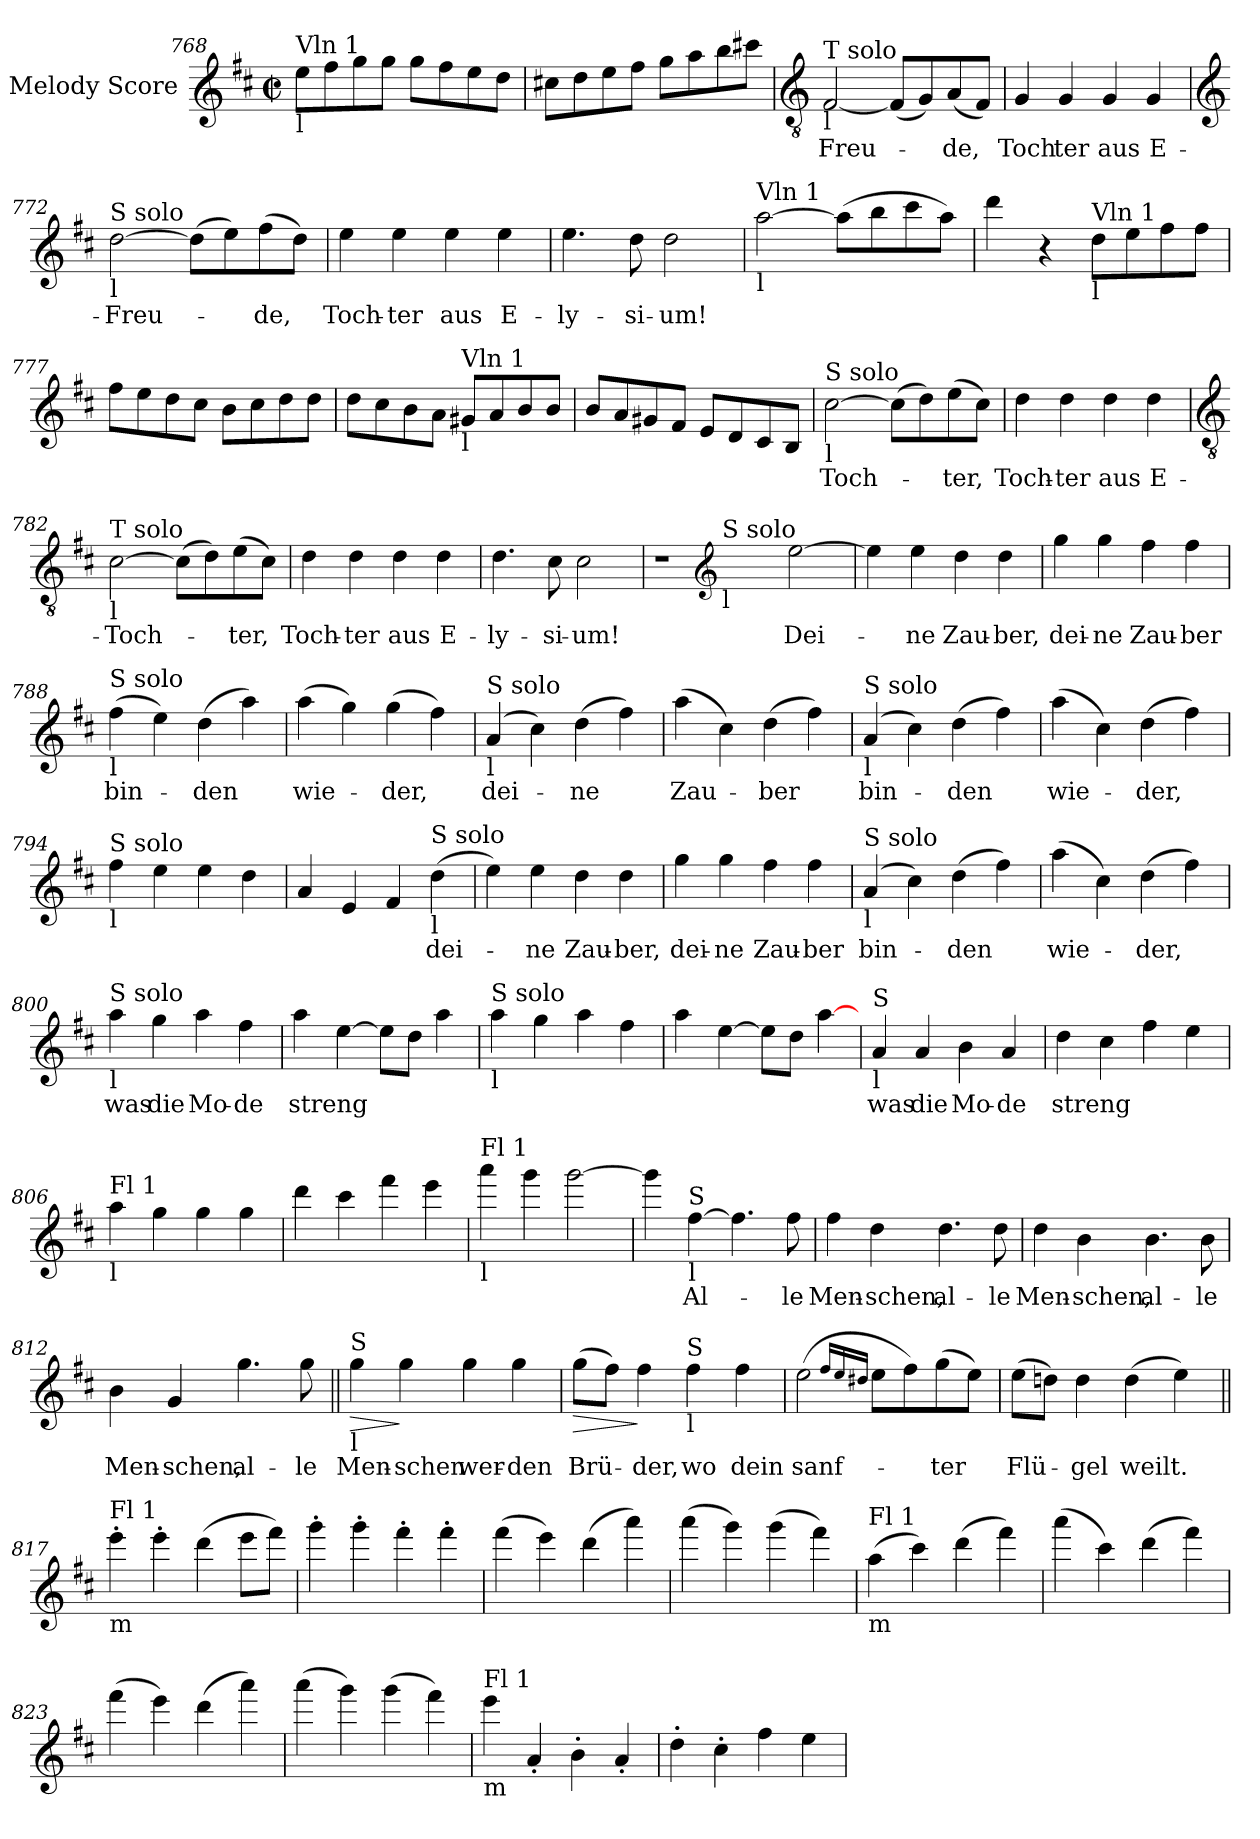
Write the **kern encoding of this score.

**kern	**text	**dynam
*part1	*part1	*part1
*staff1	*staff1	*staff1
*I"Melody Score	*	*
*clefG2	*	*
*k[f#c#]	*	*
*M2/2	*	*
*met(c|)	*	*
=768	=768	=768
!LO:TX:a:t=Vln 1	!	!
!LO:TX:b:t=l	!	!
8ee\L	.	.
8ff#\	.	.
8gg\	.	.
8gg\J	.	.
8gg\L	.	.
8ff#\	.	.
8ee\	.	.
8dd\J	.	.
=769	=769	=769
8cc#X\L	.	.
8dd\	.	.
8ee\	.	.
8ff#\J	.	.
8gg\L	.	.
8aa\	.	.
8bb\	.	.
8ccc#X\J	.	.
=770	=770	=770
*clefGv2	*	*
!LO:TX:a:t=T solo	!	!
!LO:TX:b:t=l	!	!
!	!LO:LY:b	!
[2F#/	Freu-	.
(8F#/L]	.	.
8G/)	.	.
!	!LO:LY:b	!
(8A/	-de,	.
8F#/J)	.	.
=771	=771	=771
!	!LO:LY:b	!
4G/	Toch-	.
!	!LO:LY:b	!
4G/	-ter	.
!	!LO:LY:b	!
4G/	aus	.
!	!LO:LY:b	!
4G/	E-	.
=772	=772	=772
*clefG2	*	*
!LO:TX:a:t=S solo	!	!
!LO:TX:b:t=l	!	!
!	!LO:LY:b	!
[2dd\	Freu-	.
(8dd\L]	.	.
8ee\)	.	.
!	!LO:LY:b	!
(8ff#\	-de,	.
8dd\J)	.	.
=773	=773	=773
!	!LO:LY:b	!
4ee\	Toch-	.
!	!LO:LY:b	!
4ee\	-ter	.
!	!LO:LY:b	!
4ee\	aus	.
!	!LO:LY:b	!
4ee\	E-	.
=774	=774	=774
!	!LO:LY:b	!
4.ee\	-ly-	.
!	!LO:LY:b	!
8dd\	-si-	.
!	!LO:LY:b	!
2dd\	-um!	.
=775	=775	=775
!LO:TX:a:t=Vln 1	!	!
!LO:TX:b:t=l	!	!
[2aa\	.	.
(8aa\L]	.	.
8bb\	.	.
8ccc#\	.	.
8aa\J)	.	.
=776	=776	=776
4ddd\	.	.
4r	.	.
!LO:TX:a:t=Vln 1	!	!
!LO:TX:b:t=l	!	!
8dd\L	.	.
8ee\	.	.
8ff#\	.	.
8ff#\J	.	.
=777	=777	=777
8ff#\L	.	.
8ee\	.	.
8dd\	.	.
8cc#\J	.	.
8b\L	.	.
8cc#\	.	.
8dd\	.	.
8dd\J	.	.
=778	=778	=778
8dd\L	.	.
8cc#\	.	.
8b\	.	.
8a\J	.	.
!LO:TX:a:t=Vln 1	!	!
!LO:TX:b:t=l	!	!
8g#X/L	.	.
8a/	.	.
8b/	.	.
8b/J	.	.
=779	=779	=779
8b/L	.	.
8a/	.	.
8g#X/	.	.
8f#/J	.	.
8e/L	.	.
8d/	.	.
8c#/	.	.
8B/J	.	.
=780	=780	=780
!LO:TX:a:t=S solo	!	!
!LO:TX:b:t=l	!	!
!	!LO:LY:b	!
[2cc#\	Toch-	.
(8cc#\L]	.	.
8dd\)	.	.
!	!LO:LY:b	!
(8ee\	-ter,	.
8cc#\J)	.	.
=781	=781	=781
!	!LO:LY:b	!
4dd\	Toch-	.
!	!LO:LY:b	!
4dd\	-ter	.
!	!LO:LY:b	!
4dd\	aus	.
!	!LO:LY:b	!
4dd\	E-	.
=782	=782	=782
*clefGv2	*	*
!LO:TX:a:t=T solo	!	!
!LO:TX:b:t=l	!	!
!	!LO:LY:b	!
[2c#\	Toch-	.
(8c#\L]	.	.
8d\)	.	.
!	!LO:LY:b	!
(8e\	-ter,	.
8c#\J)	.	.
=783	=783	=783
!	!LO:LY:b	!
4d\	Toch-	.
!	!LO:LY:b	!
4d\	-ter	.
!	!LO:LY:b	!
4d\	aus	.
!	!LO:LY:b	!
4d\	E-	.
=784	=784	=784
!	!LO:LY:b	!
4.d\	-ly-	.
!	!LO:LY:b	!
8c#\	-si-	.
!	!LO:LY:b	!
2c#\	-um!	.
=785	=785	=785
*^	*	*
1r	2ryy	.	.
*clefG2	*	*	*
!	!LO:TX:a:t=S solo	!	!
!	!LO:TX:b:t=l	!	!
.	1ryy	.	.
!	!	!LO:LY:b	!
[2ee\	.	Dei-	.
*v	*v	*	*
=786	=786	=786
4ee\]	.	.
!	!LO:LY:b	!
4ee\	-ne	.
!	!LO:LY:b	!
4dd\	Zau-	.
!	!LO:LY:b	!
4dd\	-ber,	.
=787	=787	=787
!	!LO:LY:b	!
4gg\	dei-	.
!	!LO:LY:b	!
4gg\	-ne	.
!	!LO:LY:b	!
4ff#\	Zau-	.
!	!LO:LY:b	!
4ff#\	-ber	.
=788	=788	=788
!LO:TX:a:t=S solo	!	!
!LO:TX:b:t=l	!	!
!	!LO:LY:b	!
(4ff#\	bin-	.
4ee\)	.	.
!	!LO:LY:b	!
(4dd\	-den	.
4aa\)	.	.
=789	=789	=789
!	!LO:LY:b	!
(4aa\	wie-	.
4gg\)	.	.
!	!LO:LY:b	!
(4gg\	-der,	.
4ff#\)	.	.
=790	=790	=790
!LO:TX:a:t=S solo	!	!
!LO:TX:b:t=l	!	!
!	!LO:LY:b	!
(4a/	dei-	.
4cc#\)	.	.
!	!LO:LY:b	!
(4dd\	-ne	.
4ff#\)	.	.
=791	=791	=791
!	!LO:LY:b	!
(4aa\	Zau-	.
4cc#\)	.	.
!	!LO:LY:b	!
(4dd\	-ber	.
4ff#\)	.	.
=792	=792	=792
!LO:TX:a:t=S solo	!	!
!LO:TX:b:t=l	!	!
!	!LO:LY:b	!
(4a/	bin-	.
4cc#\)	.	.
!	!LO:LY:b	!
(4dd\	-den	.
4ff#\)	.	.
=793	=793	=793
!	!LO:LY:b	!
(4aa\	wie-	.
4cc#\)	.	.
!	!LO:LY:b	!
(4dd\	-der,	.
4ff#\)	.	.
=794	=794	=794
!LO:TX:a:t=S solo	!	!
!LO:TX:b:t=l	!	!
4ff#\	.	.
4ee\	.	.
4ee\	.	.
4dd\	.	.
=795	=795	=795
4a/	.	.
4e/	.	.
4f#/	.	.
!LO:TX:a:t=S solo	!	!
!LO:TX:b:t=l	!	!
!	!LO:LY:b	!
(4dd\	dei-	.
=796	=796	=796
4ee\)	.	.
!	!LO:LY:b	!
4ee\	-ne	.
!	!LO:LY:b	!
4dd\	Zau-	.
!	!LO:LY:b	!
4dd\	-ber,	.
=797	=797	=797
!	!LO:LY:b	!
4gg\	dei-	.
!	!LO:LY:b	!
4gg\	-ne	.
!	!LO:LY:b	!
4ff#\	Zau-	.
!	!LO:LY:b	!
4ff#\	-ber	.
=798	=798	=798
!LO:TX:a:t=S solo	!	!
!LO:TX:b:t=l	!	!
!	!LO:LY:b	!
(4a/	bin-	.
4cc#\)	.	.
!	!LO:LY:b	!
(4dd\	-den	.
4ff#\)	.	.
=799	=799	=799
!	!LO:LY:b	!
(4aa\	wie-	.
4cc#\)	.	.
!	!LO:LY:b	!
(4dd\	-der,	.
4ff#\)	.	.
=800	=800	=800
!LO:TX:a:t=S solo	!	!
!LO:TX:b:t=l	!	!
!	!LO:LY:b	!
4aa\	was	.
!	!LO:LY:b	!
4gg\	die	.
!	!LO:LY:b	!
4aa\	Mo-	.
!	!LO:LY:b	!
4ff#\	-de	.
=801	=801	=801
!	!LO:LY:b	!
4aa\	streng	.
[4ee\	.	.
8ee\L]	.	.
8dd\J	.	.
4aa\	.	.
=802	=802	=802
!LO:TX:a:t=S solo	!	!
!LO:TX:b:t=l	!	!
4aa\	.	.
4gg\	.	.
4aa\	.	.
4ff#\	.	.
=803	=803	=803
4aa\	.	.
[4ee\	.	.
8ee\L]	.	.
8dd\J	.	.
[4aa\	.	.
=804	=804	=804
!LO:TX:a:t=S	!	!
!LO:TX:b:t=l	!	!
!	!LO:LY:b	!
4a/	was	.
!	!LO:LY:b	!
4a/	die	.
!	!LO:LY:b	!
4b\	Mo-	.
!	!LO:LY:b	!
4a/	-de	.
=805	=805	=805
!	!LO:LY:b	!
4dd\	streng	.
4cc#\	.	.
4ff#\	.	.
4ee\	.	.
=806	=806	=806
!LO:TX:a:t=Fl 1	!	!
!LO:TX:b:t=l	!	!
4aa\	.	.
4gg\	.	.
4gg\	.	.
4gg\	.	.
=807	=807	=807
4ddd\	.	.
4ccc#\	.	.
4fff#\	.	.
4eee\	.	.
=808	=808	=808
!LO:TX:a:t=Fl 1	!	!
!LO:TX:b:t=l	!	!
4aaa\	.	.
4ggg\	.	.
[2ggg\	.	.
=809	=809	=809
4ggg\]	.	.
!LO:TX:a:t=S	!	!
!LO:TX:b:t=l	!	!
!	!LO:LY:b	!
[4ff#\	Al-	.
4.ff#\]	.	.
!	!LO:LY:b	!
8ff#\	-le	.
=810	=810	=810
!	!LO:LY:b	!
4ff#\	Men-	.
!	!LO:LY:b	!
4dd\	-schen,	.
!	!LO:LY:b	!
4.dd\	al-	.
!	!LO:LY:b	!
8dd\	-le	.
=811	=811	=811
!	!LO:LY:b	!
4dd\	Men-	.
!	!LO:LY:b	!
4b\	-schen,	.
!	!LO:LY:b	!
4.b\	al-	.
!	!LO:LY:b	!
8b\	-le	.
=812	=812	=812
!	!LO:LY:b	!
4b\	Men-	.
!	!LO:LY:b	!
4g/	-schen,	.
!	!LO:LY:b	!
4.gg\	al-	.
!	!LO:LY:b	!
8gg\	-le	.
=813||	=813||	=813||
!LO:TX:a:t=S	!	!
!LO:TX:b:t=l	!	!
!	!LO:LY:b	!LO:HP:b
4gg\	Men-	>
!	!LO:LY:b	!
4gg\	-schen	]
!	!LO:LY:b	!
4gg\	wer-	.
!	!LO:LY:b	!
4gg\	-den	.
=814	=814	=814
!	!LO:LY:b	!LO:HP:b
(8gg\L	Brü-	>
8ff#\J)	.	.
!	!LO:LY:b	!
4ff#\	-der,	]
!LO:TX:a:t=S	!	!
!LO:TX:b:t=l	!	!
!	!LO:LY:b	!
4ff#\	wo	.
!	!LO:LY:b	!
4ff#\	dein	.
=815	=815	=815
!	!LO:LY:b	!
(2ee\	sanf-	.
16qff#/LL	.	.
16qee/	.	.
16qdd#X/JJ	.	.
8ee\L	.	.
8ff#\)	.	.
!	!LO:LY:b	!
(8gg\	-ter	.
8ee\J)	.	.
=816	=816	=816
!	!LO:LY:b	!
(8ee\L	Flü-	.
8ddn\J)	.	.
!	!LO:LY:b	!
4dd\	-gel	.
!	!LO:LY:b	!
(4dd\	weilt.	.
4ee\)	.	.
=817||	=817||	=817||
!LO:TX:a:t=Fl 1	!	!
!LO:TX:b:t=m	!	!
4eee'\	.	.
4eee'\	.	.
(4ddd\	.	.
8eee\L	.	.
8fff#\J)	.	.
=818	=818	=818
4ggg'\	.	.
4ggg'\	.	.
4fff#'\	.	.
4fff#'\	.	.
=819	=819	=819
(4fff#\	.	.
4eee\)	.	.
(4ddd\	.	.
4aaa\)	.	.
=820	=820	=820
(4aaa\	.	.
4ggg\)	.	.
(4ggg\	.	.
4fff#\)	.	.
=821	=821	=821
!LO:TX:a:t=Fl 1	!	!
!LO:TX:b:t=m	!	!
(4aa\	.	.
4ccc#\)	.	.
(4ddd\	.	.
4fff#\)	.	.
=822	=822	=822
(4aaa\	.	.
4ccc#\)	.	.
(4ddd\	.	.
4fff#\)	.	.
=823	=823	=823
(4fff#\	.	.
4eee\)	.	.
(4ddd\	.	.
4aaa\)	.	.
=824	=824	=824
(4aaa\	.	.
4ggg\)	.	.
(4ggg\	.	.
4fff#\)	.	.
=825	=825	=825
!LO:TX:a:t=Fl 1	!	!
!LO:TX:b:t=m	!	!
4eee\	.	.
4a'/	.	.
4b'\	.	.
4a'/	.	.
=826	=826	=826
4dd'\	.	.
4cc#'\	.	.
4ff#\	.	.
4ee\	.	.
=	=	=
*-	*-	*-
